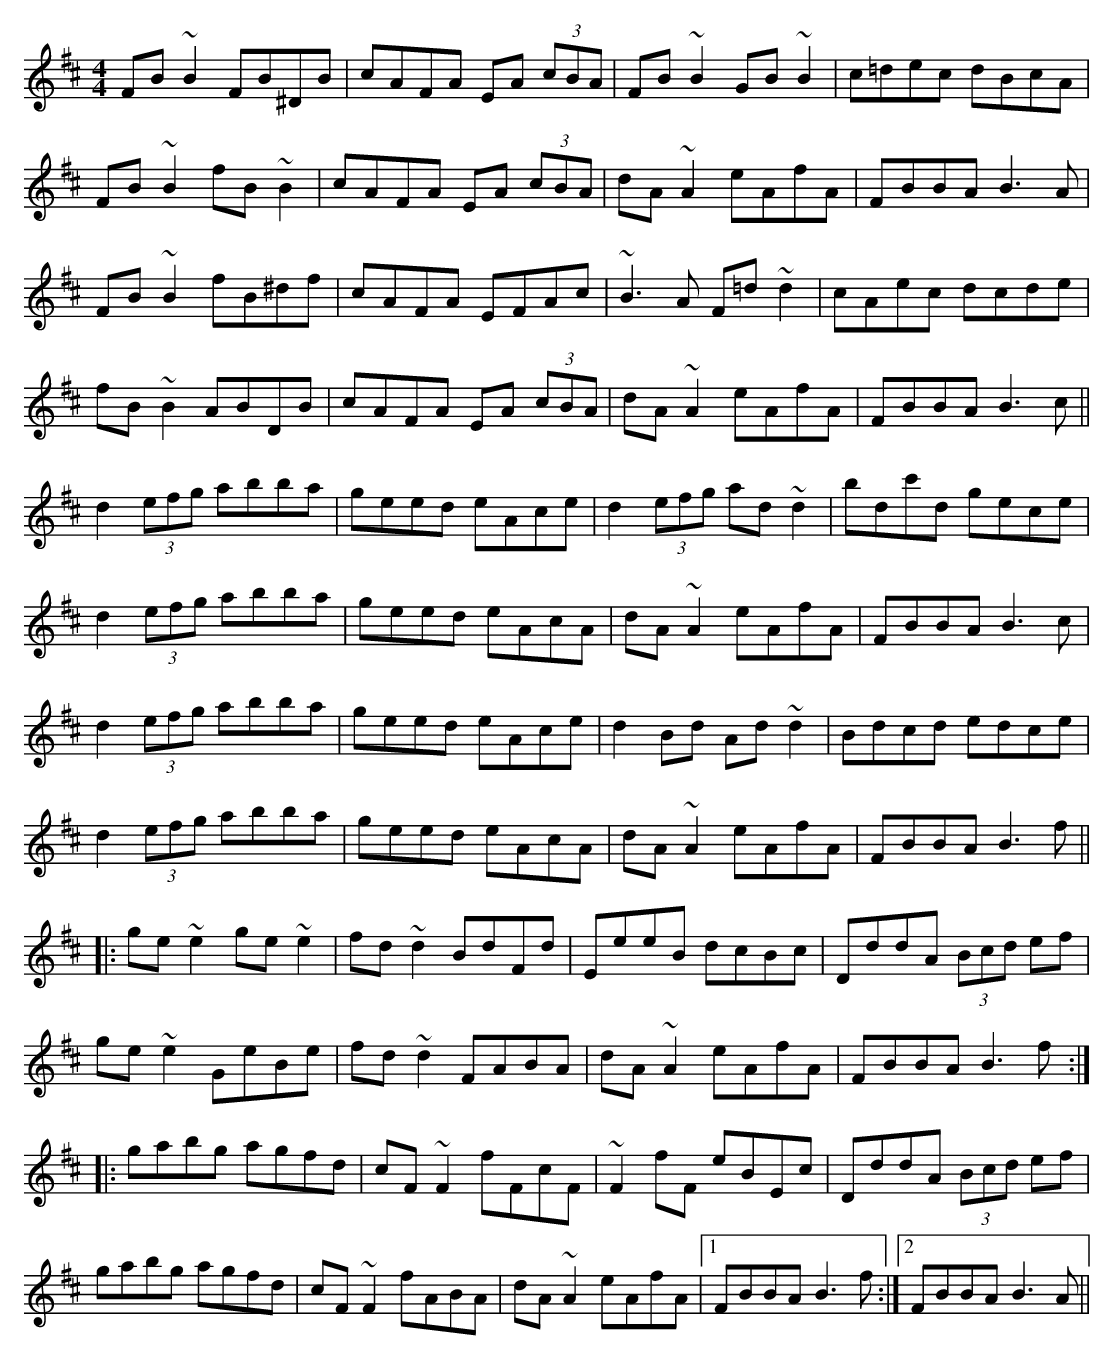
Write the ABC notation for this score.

X:1
M:4/4
K:Bmin
FB~B2 FB^DB|cAFA EA (3cBA|FB~B2 GB~B2|c=dec dBcA|
FB~B2 fB~B2|cAFA EA (3cBA|dA~A2 eAfA|FBBA B3A|
FB~B2 fB^df|cAFA EFAc|~B3A F=d~d2|cAec dcde|
fB~B2 ABDB|cAFA EA (3cBA|dA~A2 eAfA|FBBA B3c||
d2 (3efg abba|geed eAce|d2 (3efg ad~d2|bdc'd gece|
d2 (3efg abba|geed eAcA|dA~A2 eAfA|FBBA B3c|
d2 (3efg abba|geed eAce|d2Bd Ad~d2|Bdcd edce|
d2 (3efg abba|geed eAcA|dA~A2 eAfA|FBBA B3f||
|:ge~e2 ge~e2|fd~d2 BdFd|EeeB dcBc|DddA (3Bcd ef|
ge~e2 GeBe|fd~d2 FABA|dA~A2 eAfA|FBBA B3f:|
|:gabg agfd|cF~F2 fFcF|~F2fF eBEc|DddA (3Bcd ef|
gabg agfd|cF~F2 fABA|dA~A2 eAfA|1 FBBA B3f:|2 FBBA B3A||
